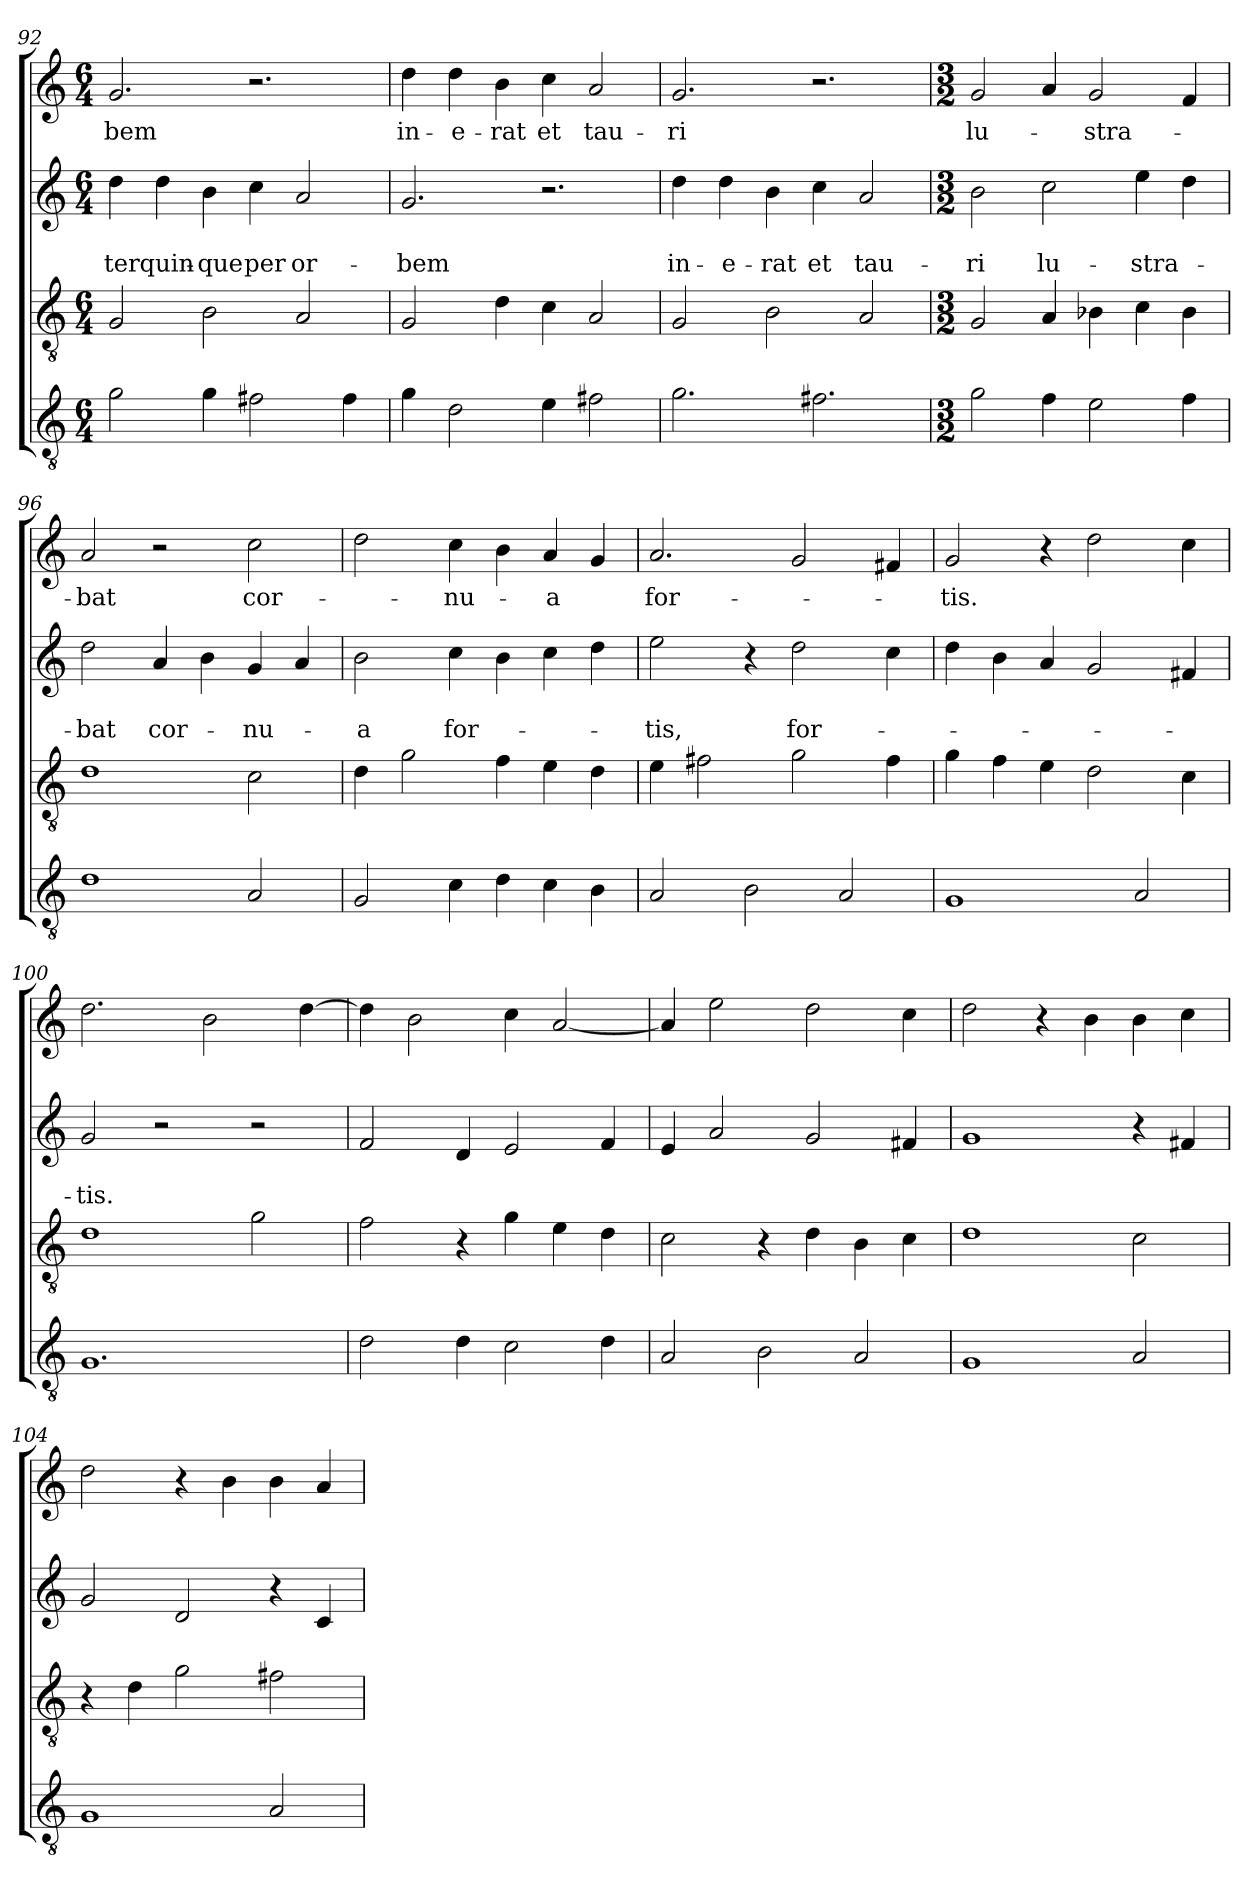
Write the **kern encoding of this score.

**kern	**kern	**kern	**text	**text	**kern	**text
*part4	*part3	*part2	*part2	*part2	*part1	*part1
*staff4	*staff3	*staff2	*staff2	*staff2	*staff1	*staff1
*clefGv2	*clefGv2	*clefG2	*	*	*clefG2	*
*k[]	*k[]	*k[]	*	*	*k[]	*
*C:	*C:	*C:	*	*	*C:	*
*M6/4	*M6/4	*M6/4	*	*	*M6/4	*
=92	=92	=92	=92	=92	=92	=92
!	!	!	!	!LO:LY:b	!	!LO:LY:b
2g\	2G/	4dd\	.	ter	2.g/	-bem
!	!	!	!	!LO:LY:b	!	!
.	.	4dd\	.	quin-	.	.
!	!	!	!	!LO:LY:b	!	!
4g\	2B\	4b\	.	-que	.	.
!	!	!	!	!LO:LY:b	!	!
2f#\	.	4cc\	.	per	2.r	.
!	!	!	!	!LO:LY:b	!	!
.	2A/	2a/	.	or-	.	.
4f#\	.	.	.	.	.	.
=93	=93	=93	=93	=93	=93	=93
!	!	!	!	!LO:LY:b	!	!LO:LY:b
4g\	2G/	2.g/	.	-bem	4dd\	in-
!	!	!	!	!	!	!LO:LY:b
2d\	.	.	.	.	4dd\	-e-
!	!	!	!	!	!	!LO:LY:b
.	4d\	.	.	.	4b\	-rat
!	!	!	!	!	!	!LO:LY:b
4e\	4c\	2.r	.	.	4cc\	et
!	!	!	!	!	!	!LO:LY:b
2f#\	2A/	.	.	.	2a/	tau-
=94	=94	=94	=94	=94	=94	=94
!	!	!	!	!LO:LY:b	!	!LO:LY:b
2.g\	2G/	4dd\	.	in-	2.g/	-ri
!	!	!	!	!LO:LY:b	!	!
.	.	4dd\	.	-e-	.	.
!	!	!	!	!LO:LY:b	!	!
.	2B\	4b\	.	-rat	.	.
!	!	!	!	!LO:LY:b	!	!
2.f#\	.	4cc\	.	et	2.r	.
!	!	!	!	!LO:LY:b	!	!
.	2A/	2a/	.	tau-	.	.
=95	=95	=95	=95	=95	=95	=95
*M3/2	*M3/2	*M3/2	*	*	*M3/2	*
!	!	!	!	!LO:LY:b	!	!LO:LY:b
2g\	2G/	2b\	.	-ri	2g/	lu-
!	!	!	!	!LO:LY:b	!	!
4f\	4A/	2cc\	.	lu-	4a/	.
!	!	!	!	!	!	!LO:LY:b
2e\	4B-X\	.	.	.	2g/	-stra-
!	!	!	!	!LO:LY:b	!	!
.	4c\	4ee\	.	-stra-	.	.
4f\	4B-\	4dd\	.	.	4f/	.
!!LO:LB:g=z
=96	=96	=96	=96	=96	=96	=96
!	!	!	!	!LO:LY:b	!	!LO:LY:b
1d	1d	2dd\	.	-bat	2a/	-bat
!	!	!	!	!LO:LY:b	!	!
.	.	4a/	.	cor-	2r	.
.	.	4b\	.	.	.	.
!	!	!	!	!LO:LY:b	!	!LO:LY:b
2A/	2c\	4g/	.	-nu-	2cc\	cor-
.	.	4a/	.	.	.	.
=97	=97	=97	=97	=97	=97	=97
!	!	!	!	!LO:LY:b	!	!
2G/	4d\	2b\	.	-a	2dd\	.
.	2g\	.	.	.	.	.
!	!	!	!	!LO:LY:b	!	!LO:LY:b
4c\	.	4cc\	.	for-	4cc\	-nu-
4d\	4f\	4b\	.	.	4b\	.
!	!	!	!	!	!	!LO:LY:b
4c\	4e\	4cc\	.	.	4a/	-a
4B\	4d\	4dd\	.	.	4g/	.
=98	=98	=98	=98	=98	=98	=98
!	!	!	!	!LO:LY:b	!	!LO:LY:b
2A/	4e\	2ee\	.	-tis,	2.a/	for-
.	2f#\	.	.	.	.	.
2B\	.	4r	.	.	.	.
!	!	!	!	!LO:LY:b	!	!
.	2g\	2dd\	.	for-	2g/	.
2A/	.	.	.	.	.	.
.	4f#\	4cc\	.	.	4f#/	.
=99	=99	=99	=99	=99	=99	=99
!	!	!	!	!	!	!LO:LY:b
1G	4g\	4dd\	.	.	2g/	-tis.
.	4f\	4b\	.	.	.	.
.	4e\	4a/	.	.	4r	.
.	2d\	2g/	.	.	2dd\	.
2A/	.	.	.	.	.	.
.	4c\	4f#/	.	.	4cc\	.
=100	=100	=100	=100	=100	=100	=100
!	!	!	!	!LO:LY:b	!	!
1.G	1d	2g/	.	-tis.	2.dd\	.
.	.	2r	.	.	.	.
.	.	.	.	.	2b\	.
.	2g\	2r	.	.	.	.
.	.	.	.	.	[4dd\	.
!!LO:PB:g=z
=101	=101	=101	=101	=101	=101	=101
2d\	2f\	2f/	.	.	4dd\]	.
.	.	.	.	.	2b\	.
4d\	4r	4d/	.	.	.	.
2c\	4g\	2e/	.	.	4cc\	.
.	4e\	.	.	.	[2a/	.
4d\	4d\	4f/	.	.	.	.
=102	=102	=102	=102	=102	=102	=102
2A/	2c\	4e/	.	.	4a/]	.
.	.	2a/	.	.	2ee\	.
2B\	4r	.	.	.	.	.
.	4d\	2g/	.	.	2dd\	.
2A/	4B\	.	.	.	.	.
.	4c\	4f#/	.	.	4cc\	.
=103	=103	=103	=103	=103	=103	=103
1G	1d	1g	.	.	2dd\	.
.	.	.	.	.	4r	.
.	.	.	.	.	4b\	.
2A/	2c\	4r	.	.	4b\	.
.	.	4f#/	.	.	4cc\	.
=104	=104	=104	=104	=104	=104	=104
1G	4r	2g/	.	.	2dd\	.
.	4d\	.	.	.	.	.
.	2g\	2d/	.	.	4r	.
.	.	.	.	.	4b\	.
2A/	2f#\	4r	.	.	4b\	.
.	.	4c/	.	.	4a/	.
=	=	=	=	=	=	=
*-	*-	*-	*-	*-	*-	*-
